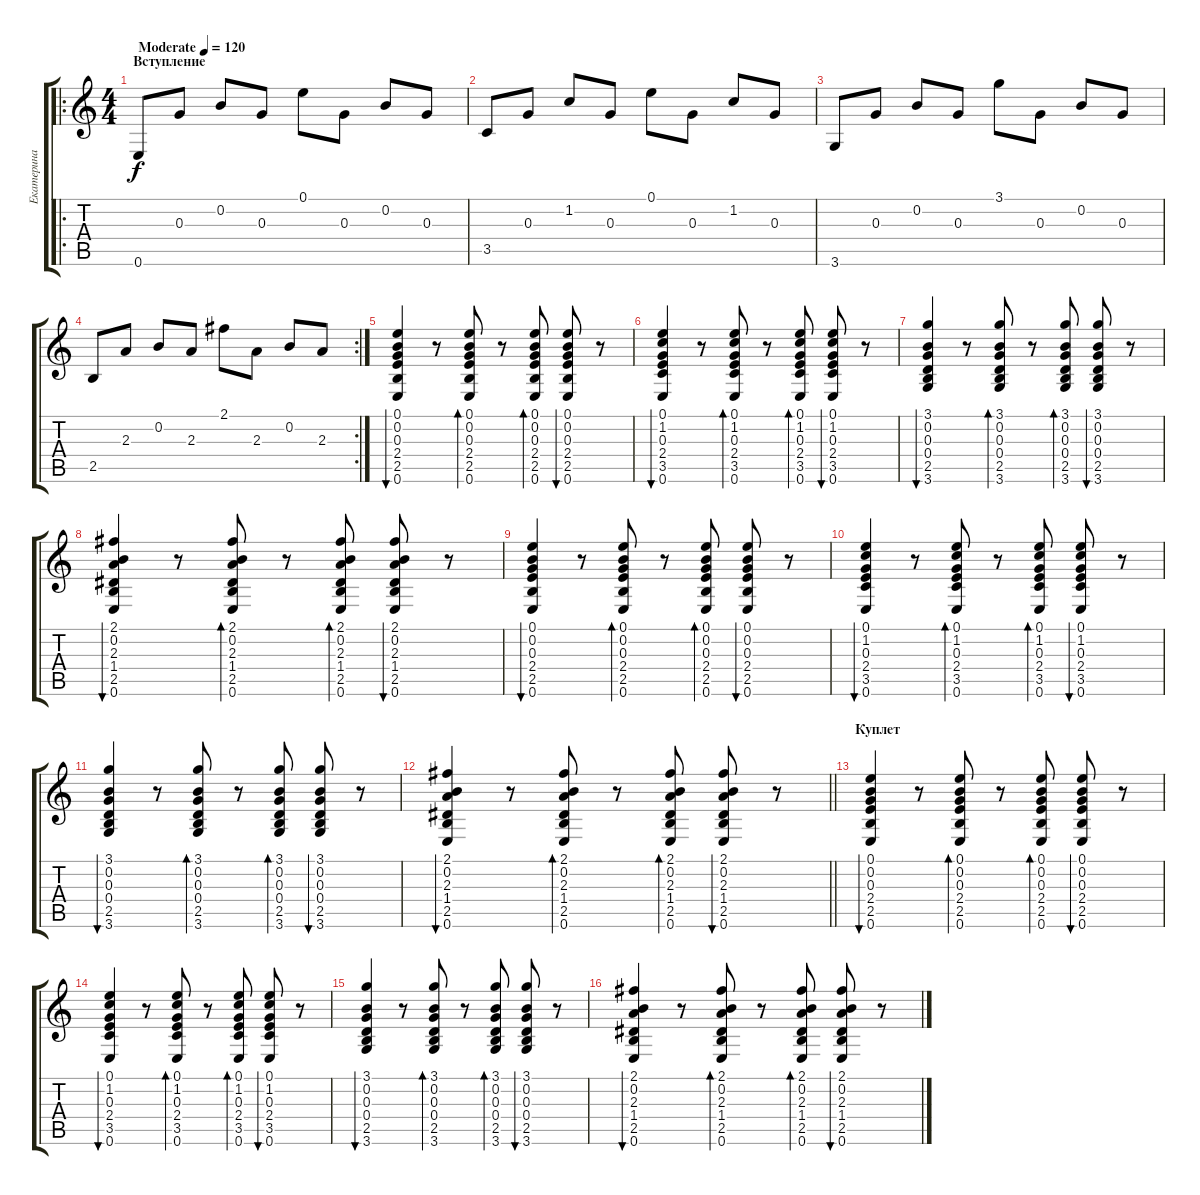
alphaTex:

\track ("Екатерина" "Екатерина") {instrument acousticguitarnylon}
\staff {score tabs}
\tuning (E4 B3 G3 D3 A2 E2) {hide}
\ro
\ts (4 4)
\section ("" "Вступление")
\tempo (120 "Moderate")
\clef g2
\ks c
0.6.8{dy f instrument acousticguitarnylon} 0.3.8 0.2.8 0.3.8 0.1.8 0.3.8 0.2.8 0.3.8 |
3.5.8 0.3.8 1.2.8 0.3.8 0.1.8 0.3.8 1.2.8 0.3.8 |
3.6.8 0.3.8 0.2.8 0.3.8 3.1.8 0.3.8 0.2.8 0.3.8 |
\rc 2
2.5.8 2.3.8 0.2.8 2.3.8 2.1.8 2.3.8 0.2.8 2.3.8 |
(0.1 0.2 0.3 2.4 2.5 0.6).4{bu 60} r.8 (0.1 0.2 0.3 2.4 2.5 0.6).8{bd 60} r.8 (0.1 0.2 0.3 2.4 2.5 0.6).8{bd 60} (0.1 0.2 0.3 2.4 2.5 0.6).8{bu 60} r.8 |
(0.1 1.2 0.3 2.4 3.5 0.6).4{bu 60} r.8 (0.1 1.2 0.3 2.4 3.5 0.6).8{bd 60} r.8 (0.1 1.2 0.3 2.4 3.5 0.6).8{bd 60} (0.1 1.2 0.3 2.4 3.5 0.6).8{bu 60} r.8 |
(3.1 0.2 0.3 0.4 2.5 3.6).4{bu 60} r.8 (3.1 0.2 0.3 0.4 2.5 3.6).8{bd 60} r.8 (3.1 0.2 0.3 0.4 2.5 3.6).8{bd 60} (3.1 0.2 0.3 0.4 2.5 3.6).8{bu 60} r.8 |
(2.1 0.2 2.3 1.4 2.5 0.6).4{bu 60} r.8 (2.1 0.2 2.3 1.4 2.5 0.6).8{bd 60} r.8 (2.1 0.2 2.3 1.4 2.5 0.6).8{bd 60} (2.1 0.2 2.3 1.4 2.5 0.6).8{bu 60} r.8 |
(0.1 0.2 0.3 2.4 2.5 0.6).4{bu 60} r.8 (0.1 0.2 0.3 2.4 2.5 0.6).8{bd 60} r.8 (0.1 0.2 0.3 2.4 2.5 0.6).8{bd 60} (0.1 0.2 0.3 2.4 2.5 0.6).8{bu 60} r.8 |
(0.1 1.2 0.3 2.4 3.5 0.6).4{bu 60} r.8 (0.1 1.2 0.3 2.4 3.5 0.6).8{bd 60} r.8 (0.1 1.2 0.3 2.4 3.5 0.6).8{bd 60} (0.1 1.2 0.3 2.4 3.5 0.6).8{bu 60} r.8 |
(3.1 0.2 0.3 0.4 2.5 3.6).4{bu 60} r.8 (3.1 0.2 0.3 0.4 2.5 3.6).8{bd 60} r.8 (3.1 0.2 0.3 0.4 2.5 3.6).8{bd 60} (3.1 0.2 0.3 0.4 2.5 3.6).8{bu 60} r.8 |
\barLineRight lightlight
(2.1 0.2 2.3 1.4 2.5 0.6).4{bu 60} r.8 (2.1 0.2 2.3 1.4 2.5 0.6).8{bd 60} r.8 (2.1 0.2 2.3 1.4 2.5 0.6).8{bd 60} (2.1 0.2 2.3 1.4 2.5 0.6).8{bu 60} r.8 |
\section ("" "Куплет")
(0.1 0.2 0.3 2.4 2.5 0.6).4{bu 60} r.8 (0.1 0.2 0.3 2.4 2.5 0.6).8{bd 60} r.8 (0.1 0.2 0.3 2.4 2.5 0.6).8{bd 60} (0.1 0.2 0.3 2.4 2.5 0.6).8{bu 60} r.8 |
(0.1 1.2 0.3 2.4 3.5 0.6).4{bu 60} r.8 (0.1 1.2 0.3 2.4 3.5 0.6).8{bd 60} r.8 (0.1 1.2 0.3 2.4 3.5 0.6).8{bd 60} (0.1 1.2 0.3 2.4 3.5 0.6).8{bu 60} r.8 |
(3.1 0.2 0.3 0.4 2.5 3.6).4{bu 60} r.8 (3.1 0.2 0.3 0.4 2.5 3.6).8{bd 60} r.8 (3.1 0.2 0.3 0.4 2.5 3.6).8{bd 60} (3.1 0.2 0.3 0.4 2.5 3.6).8{bu 60} r.8 |
(2.1 0.2 2.3 1.4 2.5 0.6).4{bu 60} r.8 (2.1 0.2 2.3 1.4 2.5 0.6).8{bd 60} r.8 (2.1 0.2 2.3 1.4 2.5 0.6).8{bd 60} (2.1 0.2 2.3 1.4 2.5 0.6).8{bu 60} r.8
